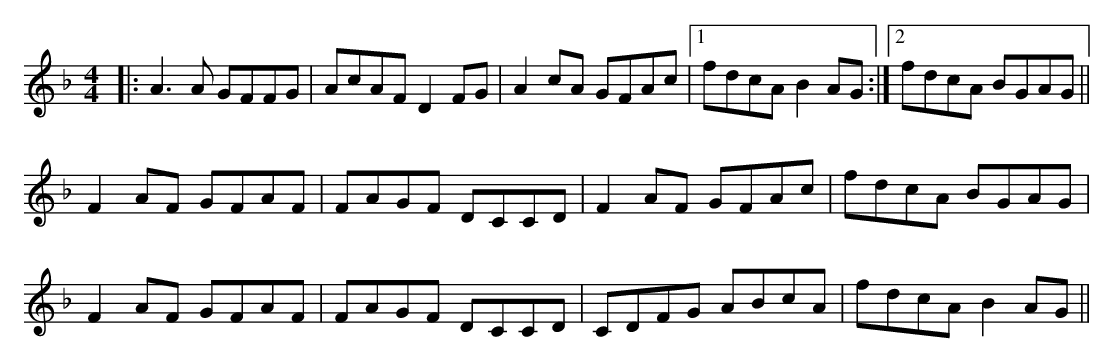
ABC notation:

X:1
M:4/4
K:F
|:A3A GFFG|AcAF D2FG|A2cA GFAc|1 fdcA B2 AG:|2 fdcA BGAG||
F2AF GFAF|FAGF DCCD|F2AF GFAc|fdcA BGAG|
F2AF GFAF|FAGF DCCD|CDFG ABcA|fdcA B2AG||
